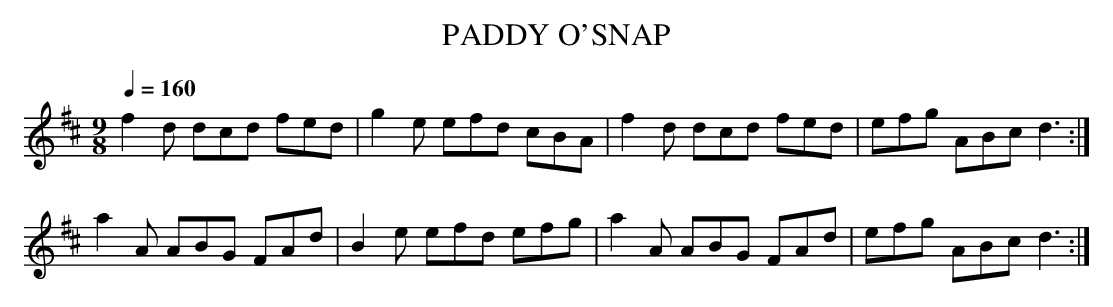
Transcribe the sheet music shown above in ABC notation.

X:1
T:PADDY O'SNAP
Q:1/4=160
M:9/8
L:1/8
K:D
f2d dcd fed|g2e efd cBA|f2d dcd fed|efg ABc d3:|
a2A ABG FAd|B2e efd efg|a2A ABG FAd|efg ABc d3:|
